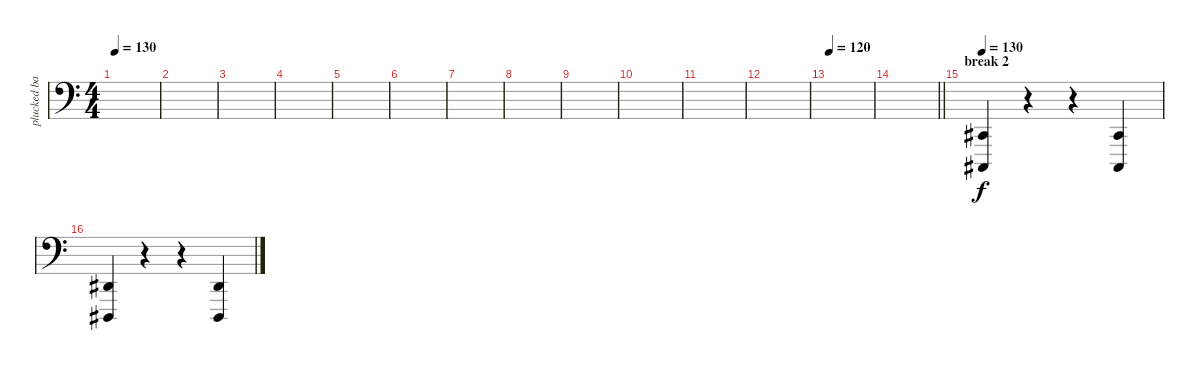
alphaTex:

\track ("plucked bass" "plucked ba") {instrument pizzicatostrings}
\staff {score}
\tuning (G2 D2 A1 E1 B0) {hide}
\ts (4 4)
\tempo 130
\clef f4
\ks c
|
|
|
|
|
|
|
|
|
|
|
|
\tempo 120
|
\barLineRight lightlight
|
\section ("" "break 2")
\tempo 130
(4.3 2.5).4{dy f} r.4 r.4 (4.3 2.5).4 |
(1.2 4.5).4 r.4 r.4 (1.2 4.5).4
